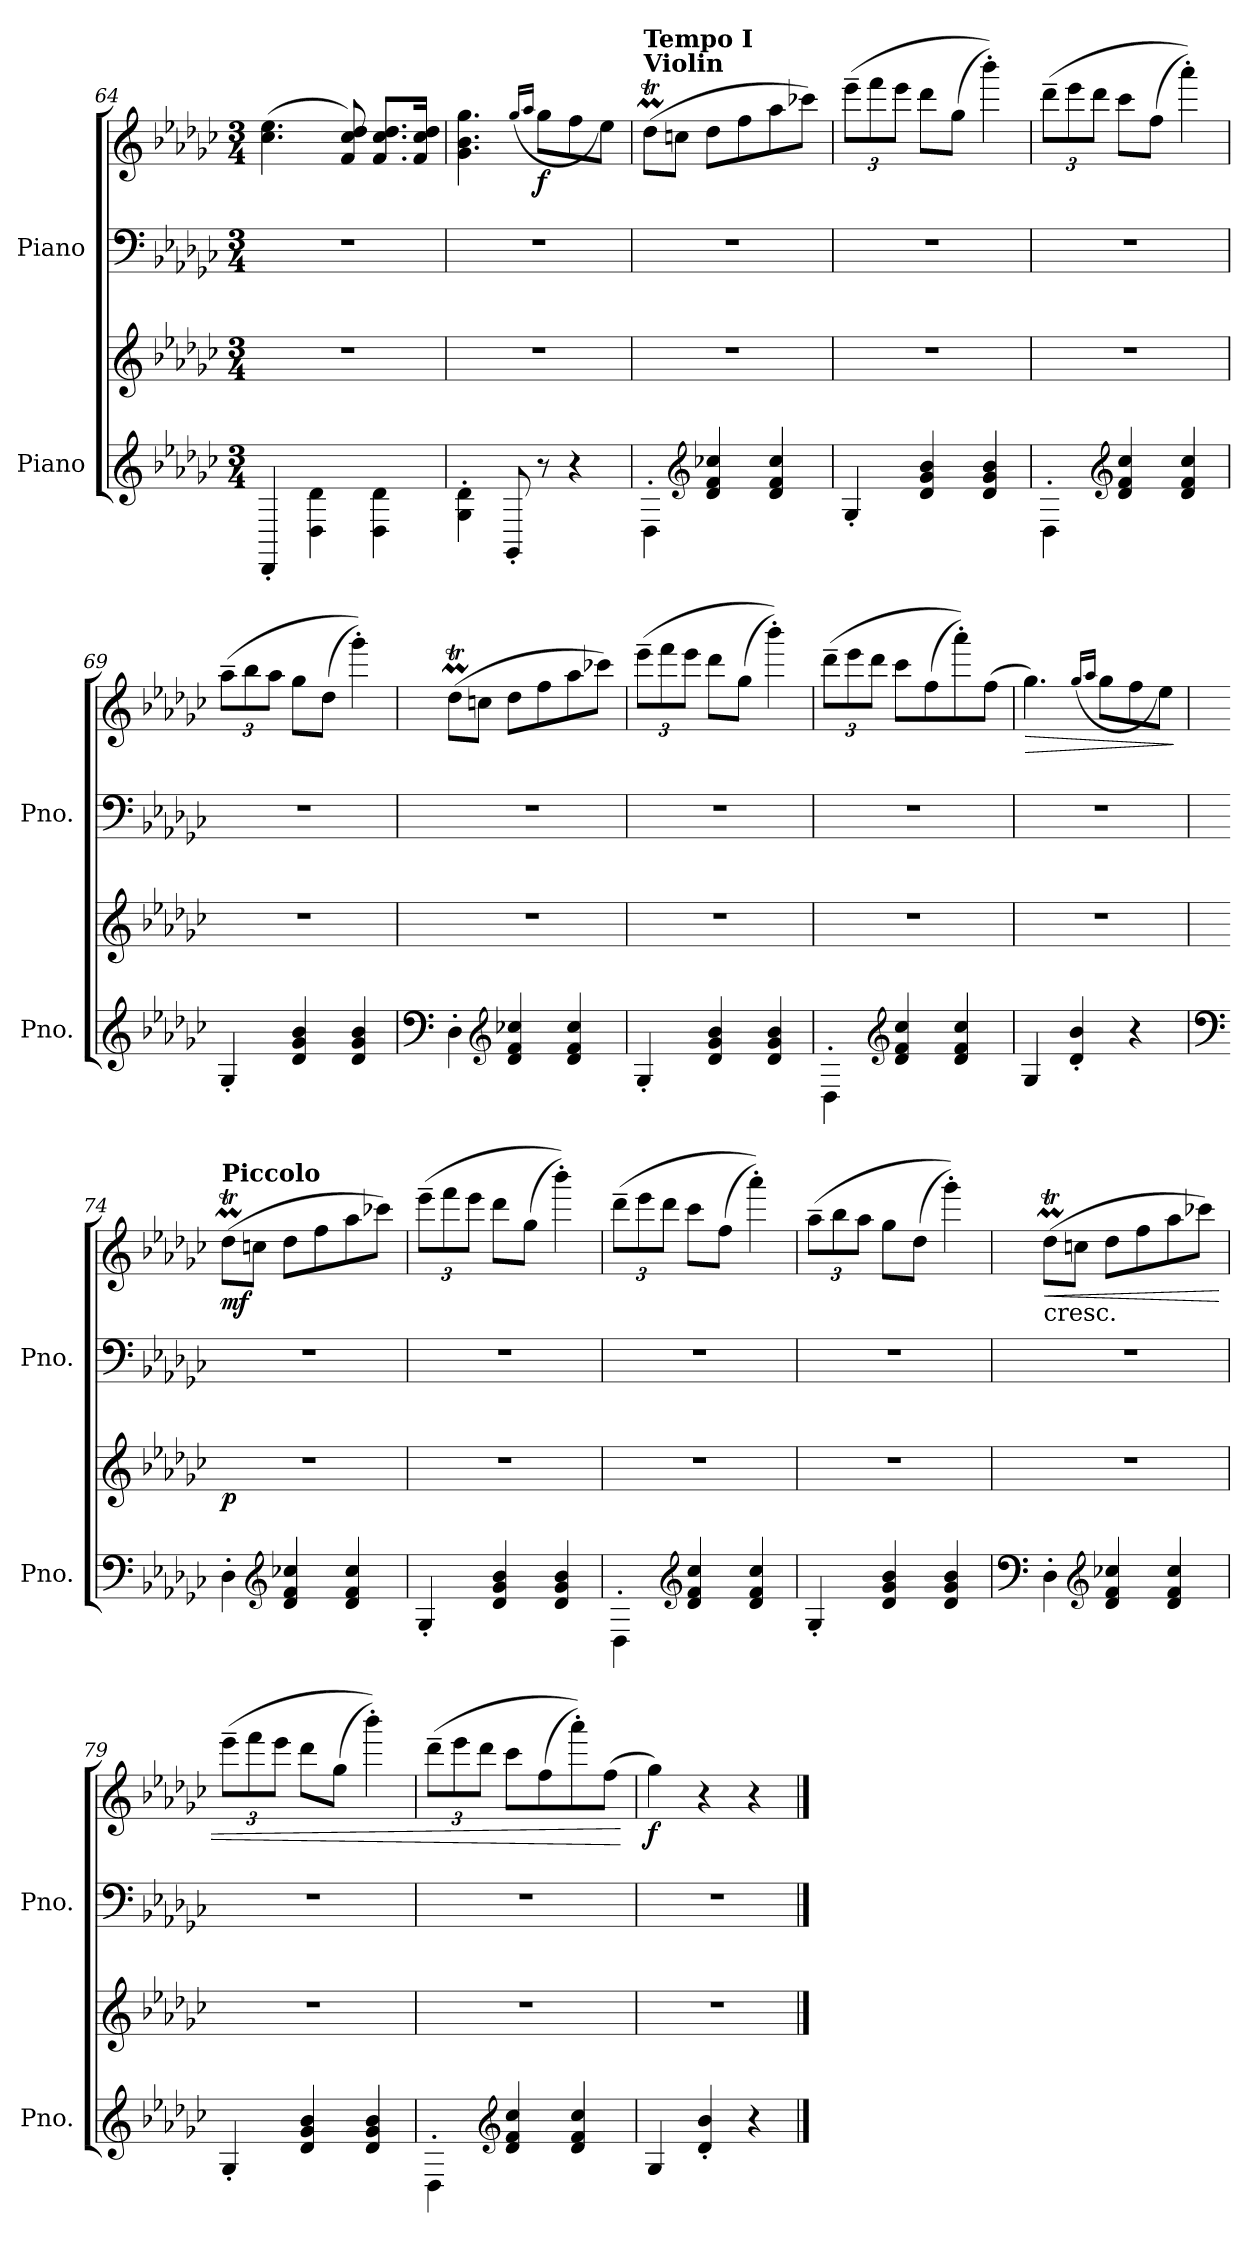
**kern	**kern	**dynam	**kern	**kern	**dynam
*part2	*part2	*part2	*part1	*part1	*part1
*staff4	*staff3	*staff3/4	*staff2	*staff1	*staff1/2
*I"Piano	*	*	*I"Piano	*	*
*I'Pno.	*	*	*I'Pno.	*	*
!!LO:PB:g=z
*clefG2	*clefG2	*	*clefF4	*clefG2	*
*k[b-e-a-d-g-c-]	*k[b-e-a-d-g-c-]	*	*k[b-e-a-d-g-c-]	*k[b-e-a-d-g-c-]	*
*M3/4	*M3/4	*	*M3/4	*M3/4	*
=64	=64	=64	=64	=64	=64
4DD-'/	2.r	.	2.r	(4.cc-\ 4.ee-\	.
4D-\ 4d-\	.	.	.	.	.
.	.	.	.	8f/ 8cc-/ 8dd-/)	.
4D-\ 4d-\	.	.	.	8.f/ 8.cc-/ 8.dd-/L	.
.	.	.	.	16f/ 16cc-/ 16dd-/Jk	.
=65	=65	=65	=65	=65	=65
4G-\' 4d-\'	2.r	.	2.r	4.g-\ 4.b-\ 4.gg-\	.
8GG-'/	.	.	.	.	.
.	.	.	.	(>16qgg-/LL	.
.	.	.	.	16qaa-/JJ	.
!	!	!	!	!	!LO:DY:b
8r	.	.	.	8gg-\L	f
4r	.	.	.	8ff\	.
.	.	.	.	8ee-\J)	.
=66	=66	=66	=66	=66	=66
!	!	!	!	!LO:TX:a:B:t=Violin	!
!	!	!	!	!LO:TX:a:B:t=Tempo I	!
4D-'\	2.r	.	2.r	(8dd-TM\L	.
.	.	.	.	8ccn\J	.
*clefG2	*	*	*	*	*
4d-/ 4f/ 4cc-X/	.	.	.	8dd-\L	.
.	.	.	.	8ff\	.
4d-/ 4f/ 4cc-/	.	.	.	8aa-\	.
.	.	.	.	8ccc-X\J)	.
=67	=67	=67	=67	=67	=67
*	*	*	*	*Xbrackettup	*
4G-'/	2.r	.	2.r	(12eee-~\L	.
.	.	.	.	12fff\	.
.	.	.	.	12eee-\J	.
4d-/ 4g-/ 4b-/	.	.	.	8ddd-\L	.
.	.	.	.	(8gg-\J	.
4d-/ 4g-/ 4b-/	.	.	.	4bbb-'\))	.
!!LO:LB:g=z
=68	=68	=68	=68	=68	=68
4D-'\	2.r	.	2.r	(12ddd-~\L	.
.	.	.	.	12eee-\	.
.	.	.	.	12ddd-\J	.
*clefG2	*	*	*	*	*
4d-/ 4f/ 4cc-/	.	.	.	8ccc-\L	.
.	.	.	.	(8ff\J	.
4d-/ 4f/ 4cc-/	.	.	.	4aaa-'\))	.
=69	=69	=69	=69	=69	=69
4G-'/	2.r	.	2.r	(12aa-~\L	.
.	.	.	.	12bb-\	.
.	.	.	.	12aa-\J	.
4d-/ 4g-/ 4b-/	.	.	.	8gg-\L	.
.	.	.	.	(8dd-\J	.
4d-/ 4g-/ 4b-/	.	.	.	4ggg-'\))	.
=70	=70	=70	=70	=70	=70
*clefF4	*	*	*	*	*
4D-'\	2.r	.	2.r	(8dd-TM\L	.
.	.	.	.	8ccn\J	.
*clefG2	*	*	*	*	*
4d-/ 4f/ 4cc-X/	.	.	.	8dd-\L	.
.	.	.	.	8ff\	.
4d-/ 4f/ 4cc-/	.	.	.	8aa-\	.
.	.	.	.	8ccc-X\J)	.
=71	=71	=71	=71	=71	=71
4G-'/	2.r	.	2.r	(12eee-~\L	.
.	.	.	.	12fff\	.
.	.	.	.	12eee-\J	.
4d-/ 4g-/ 4b-/	.	.	.	8ddd-\L	.
.	.	.	.	(8gg-\J	.
4d-/ 4g-/ 4b-/	.	.	.	4bbb-'\))	.
!!LO:LB:g=z
=72	=72	=72	=72	=72	=72
4D-'\	2.r	.	2.r	(12ddd-~\L	.
.	.	.	.	12eee-\	.
.	.	.	.	12ddd-\J	.
*clefG2	*	*	*	*	*
4d-/ 4f/ 4cc-/	.	.	.	8ccc-\L	.
.	.	.	.	(8ff\	.
4d-/ 4f/ 4cc-/	.	.	.	8aaa-'\))	.
.	.	.	.	(8ff\J	.
=73	=73	=73	=73	=73	=73
!	!	!	!	!	!LO:HP:b
4G-/	2.r	.	2.r	4.gg-\)	>
4d-/' 4b-/'	.	.	.	.	.
.	.	.	.	(>16qgg-/LL	.
.	.	.	.	16qaa-/JJ	.
.	.	.	.	8gg-\L	.
4r	.	.	.	8ff\	.
.	.	.	.	8ee-\J)	.
.	.	.	.	.	]
=74	=74	=74	=74	=74	=74
*clefF4	*	*	*	*	*
!	!	!	!	!LO:TX:a:B:t=Piccolo	!
!	!	!LO:DY:b	!	!	!LO:DY:b
4D-'\	2.r	p	2.r	(8dd-TM\L	mf
.	.	.	.	8ccn\J	.
*clefG2	*	*	*	*	*
4d-/ 4f/ 4cc-X/	.	.	.	8dd-\L	.
.	.	.	.	8ff\	.
4d-/ 4f/ 4cc-/	.	.	.	8aa-\	.
.	.	.	.	8ccc-X\J)	.
=75	=75	=75	=75	=75	=75
4G-'/	2.r	.	2.r	(12eee-~\L	.
.	.	.	.	12fff\	.
.	.	.	.	12eee-\J	.
4d-/ 4g-/ 4b-/	.	.	.	8ddd-\L	.
.	.	.	.	(8gg-\J	.
4d-/ 4g-/ 4b-/	.	.	.	4bbb-'\))	.
!!LO:PB:g=z
=76	=76	=76	=76	=76	=76
4D-'\	2.r	.	2.r	(12ddd-~\L	.
.	.	.	.	12eee-\	.
.	.	.	.	12ddd-\J	.
*clefG2	*	*	*	*	*
4d-/ 4f/ 4cc-/	.	.	.	8ccc-\L	.
.	.	.	.	(8ff\J	.
4d-/ 4f/ 4cc-/	.	.	.	4aaa-'\))	.
=77	=77	=77	=77	=77	=77
4G-'/	2.r	.	2.r	(12aa-~\L	.
.	.	.	.	12bb-\	.
.	.	.	.	12aa-\J	.
4d-/ 4g-/ 4b-/	.	.	.	8gg-\L	.
.	.	.	.	(8dd-\J	.
4d-/ 4g-/ 4b-/	.	.	.	4ggg-'\))	.
=78	=78	=78	=78	=78	=78
*clefF4	*	*	*	*	*
!	!	!	!	!LO:TX:b:t=cresc.	!
!	!	!	!	!	!LO:HP:b
4D-'\	2.r	.	2.r	(8dd-TM\L	<
.	.	.	.	8ccn\J	.
*clefG2	*	*	*	*	*
4d-/ 4f/ 4cc-X/	.	.	.	8dd-\L	.
.	.	.	.	8ff\	.
4d-/ 4f/ 4cc-/	.	.	.	8aa-\	.
.	.	.	.	8ccc-X\J)	.
=79	=79	=79	=79	=79	=79
4G-'/	2.r	.	2.r	(12eee-~\L	.
.	.	.	.	12fff\	.
.	.	.	.	12eee-\J	.
4d-/ 4g-/ 4b-/	.	.	.	8ddd-\L	.
.	.	.	.	(8gg-\J	.
4d-/ 4g-/ 4b-/	.	.	.	4bbb-'\))	.
!!LO:LB:g=z
=80	=80	=80	=80	=80	=80
4D-'\	2.r	.	2.r	(12ddd-~\L	.
.	.	.	.	12eee-\	.
.	.	.	.	12ddd-\J	.
*clefG2	*	*	*	*	*
4d-/ 4f/ 4cc-/	.	.	.	8ccc-\L	.
.	.	.	.	(8ff\	.
4d-/ 4f/ 4cc-/	.	.	.	8aaa-'\))	.
.	.	.	.	(8ff\J	.
.	.	.	.	.	[
=81	=81	=81	=81	=81	=81
!	!	!	!	!	!LO:DY:b
4G-/	2.r	.	2.r	4gg-\)	f
4d-/' 4b-/'	.	.	.	4r	.
4r	.	.	.	4r	.
==	==	==	==	==	==
*-	*-	*-	*-	*-	*-
